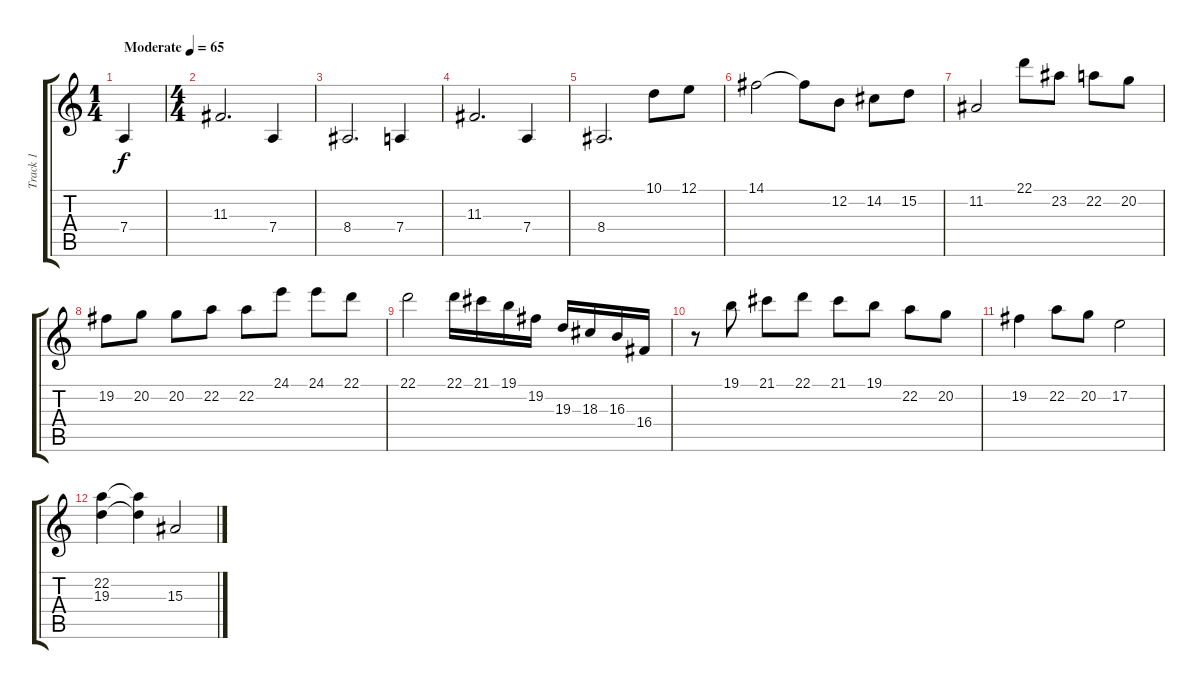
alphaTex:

\track ("Track 1" "Track 1") {instrument stringensemble2}
\staff {score tabs}
\tuning (E4 B3 G3 D3 A2 E2) {hide}
\ts (1 4)
\tempo (65 "Moderate")
\clef g2
\ks c
7.4.4{dy f instrument stringensemble2} |
\ts (4 4)
11.3.2{d} 7.4.4 |
8.4.2{d} 7.4.4 |
11.3.2{d} 7.4.4 |
8.4.2{d} 10.1.8 12.1.8 |
14.1.2 14.1{t}.8 12.2.8 14.2.8 15.2.8 |
11.2.2 22.1.8 23.2.8 22.2.8 20.2.8 |
19.2.8 20.2.8 20.2.8 22.2.8 22.2.8 24.1.8 24.1.8 22.1.8 |
22.1.2 22.1.16 21.1.16 19.1.16 19.2.16 19.3.16 18.3.16 16.3.16 16.4.16 |
r.8 19.1.8 21.1.8 22.1.8 21.1.8 19.1.8 22.2.8 20.2.8 |
19.2.4 22.2.8 20.2.8 17.2.2 |
(22.2 19.3).4 (22.2{t} 19.3{t}).4{volume 12} 15.3.2
